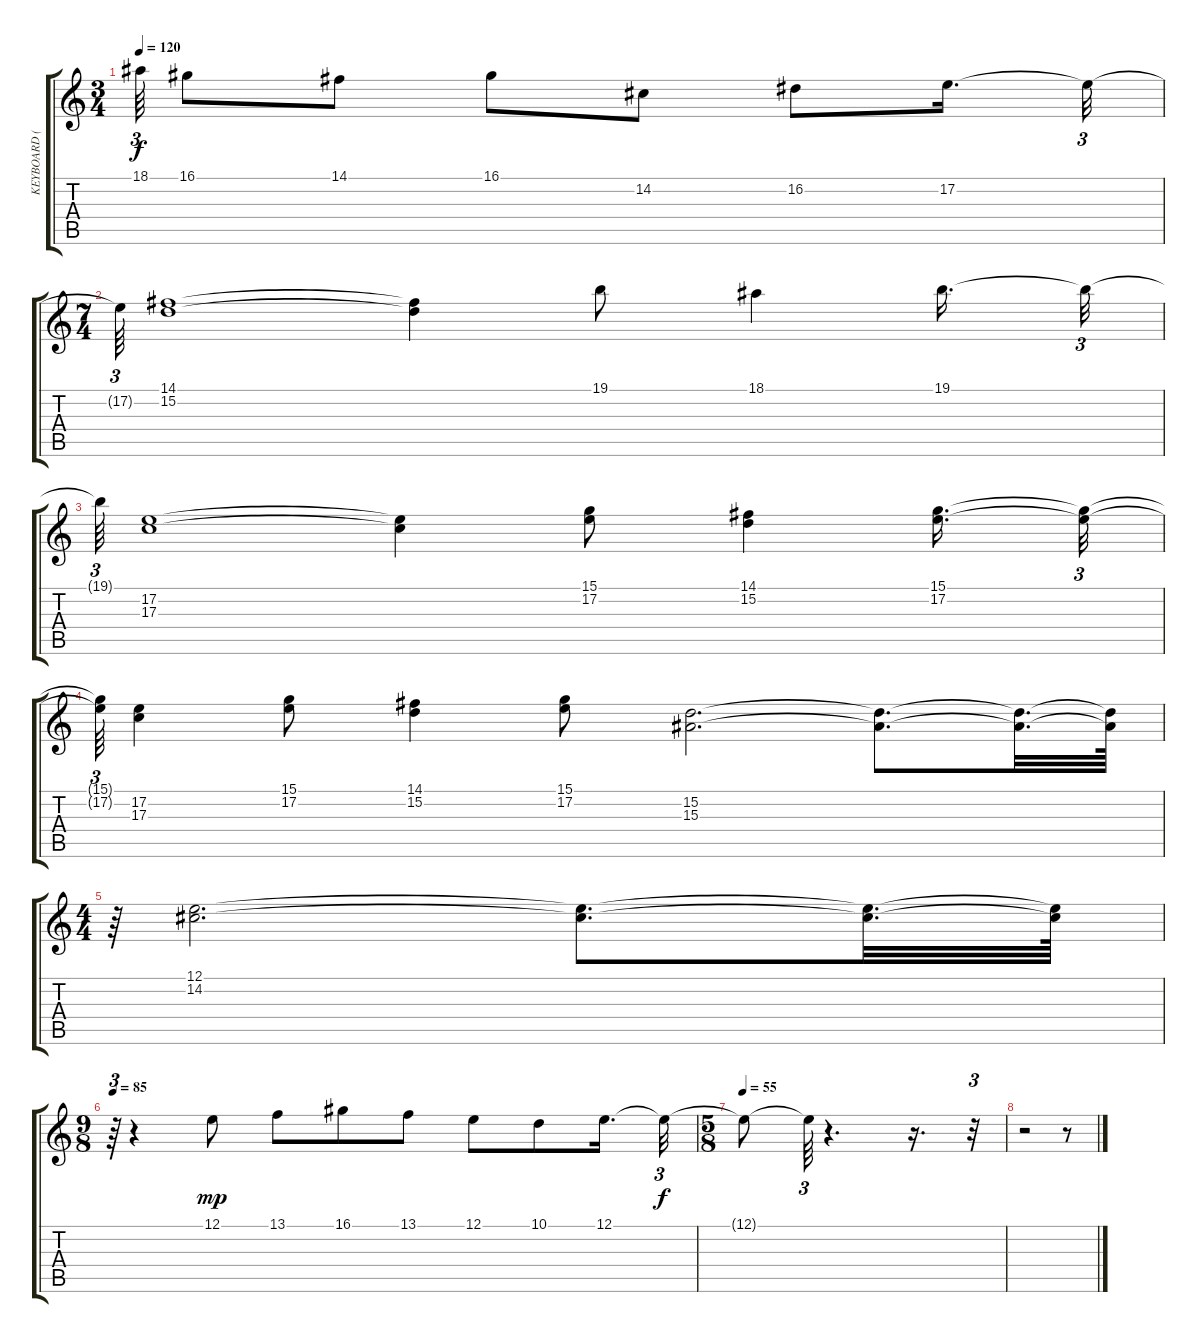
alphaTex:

\track ("KEYBOARD (SYNTH  " "KEYBOARD (") {instrument lead2sawtooth}
\staff {score tabs}
\tuning (E4 B3 G3 D3 A2 E2) {hide}
\ts (3 4)
\tempo 120
\clef g2
\ks c
18.1{t}.64{tu (3 2) dy f} 16.1.8 14.1.8 16.1.8 14.2.8 16.2.8 17.2.16{d} 17.2{t}.32{tu (3 2)} |
\ts (7 4)
17.2{t}.64{tu (3 2)} (14.1 15.2).1 (14.1{t} 15.2{t}).4 19.1.8 18.1.4 19.1.16{d} 19.1{t}.32{tu (3 2)} |
19.1{t}.64{tu (3 2)} (17.2 17.3).1 (17.2{t} 17.3{t}).4 (15.1 17.2).8 (14.1 15.2).4 (15.1 17.2).16{d} (15.1{t} 17.2{t}).32{tu (3 2)} |
(15.1{t} 17.2{t}).64{tu (3 2)} (17.2 17.3).4 (15.1 17.2).8 (14.1 15.2).4 (15.1 17.2).8 (15.2 15.3).2{d} (15.2{t} 15.3{t}).8{d} (15.2{t} 15.3{t}).32{d} (15.2{t} 15.3{t}).64 |
\ts (4 4)
r.64{tu (3 2)} (12.1 14.2).2{d} (12.1{t} 14.2{t}).8{d} (12.1{t} 14.2{t}).32{d} (12.1{t} 14.2{t}).64 |
\ts (9 8)
\tempo 85
r.64{tu (3 2)} r.4 12.1.8{dy mp volume 13 instrument fretlessbass} 13.1.8 16.1.8 13.1.8 12.1.8 10.1.8 12.1.16{d} 12.1{t}.32{tu (3 2) dy f} |
\ts (5 8)
\tempo 55
12.1{t}.8 12.1{t}.64{tu (3 2)} r.4{d} r.16{d} r.32{tu (3 2)} |
r.2 r.8
